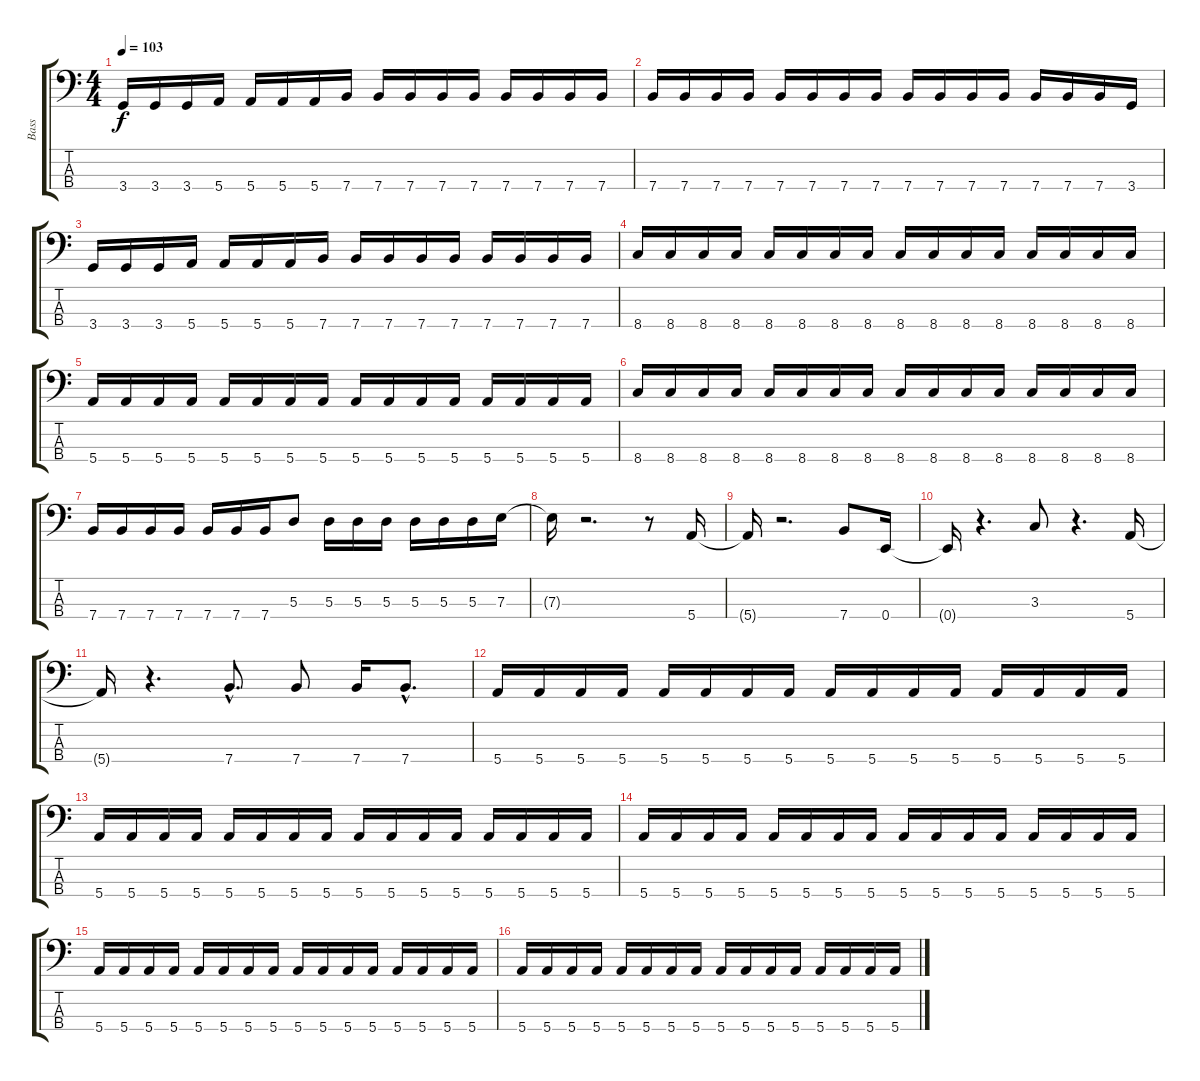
\track ("Bass" "Bass") {instrument electricbassfinger}
\staff {score tabs}
\tuning (G2 D2 A1 E1) {hide}
\ts (4 4)
\tempo 103
\clef f4
\ks c
3.4.16{dy f} 3.4.16 3.4.16 5.4.16 5.4.16 5.4.16 5.4.16 7.4.16 7.4.16 7.4.16 7.4.16 7.4.16 7.4.16 7.4.16 7.4.16 7.4.16 |
7.4.16 7.4.16 7.4.16 7.4.16 7.4.16 7.4.16 7.4.16 7.4.16 7.4.16 7.4.16 7.4.16 7.4.16 7.4.16 7.4.16 7.4.16 3.4.16 |
3.4.16 3.4.16 3.4.16 5.4.16 5.4.16 5.4.16 5.4.16 7.4.16 7.4.16 7.4.16 7.4.16 7.4.16 7.4.16 7.4.16 7.4.16 7.4.16 |
8.4.16 8.4.16 8.4.16 8.4.16 8.4.16 8.4.16 8.4.16 8.4.16 8.4.16 8.4.16 8.4.16 8.4.16 8.4.16 8.4.16 8.4.16 8.4.16 |
5.4.16 5.4.16 5.4.16 5.4.16 5.4.16 5.4.16 5.4.16 5.4.16 5.4.16 5.4.16 5.4.16 5.4.16 5.4.16 5.4.16 5.4.16 5.4.16 |
8.4.16 8.4.16 8.4.16 8.4.16 8.4.16 8.4.16 8.4.16 8.4.16 8.4.16 8.4.16 8.4.16 8.4.16 8.4.16 8.4.16 8.4.16 8.4.16 |
7.4.16 7.4.16 7.4.16 7.4.16 7.4.16 7.4.16 7.4.16 5.3.8 5.3.16 5.3.16 5.3.16 5.3.16 5.3.16 5.3.16 7.3.16 |
7.3{t}.16 r.2{d} r.8 5.4.16 |
5.4{t}.16 r.2{d} 7.4.8 0.4.16 |
0.4{t}.16 r.4{d} 3.3.8 r.4{d} 5.4.16 |
5.4{t}.16 r.4{d} 7.4{hac}.8{d} 7.4.8 7.4.16 7.4{hac}.8{d} |
5.4.16 5.4.16 5.4.16 5.4.16 5.4.16 5.4.16 5.4.16 5.4.16 5.4.16 5.4.16 5.4.16 5.4.16 5.4.16 5.4.16 5.4.16 5.4.16 |
5.4.16 5.4.16 5.4.16 5.4.16 5.4.16 5.4.16 5.4.16 5.4.16 5.4.16 5.4.16 5.4.16 5.4.16 5.4.16 5.4.16 5.4.16 5.4.16 |
5.4.16 5.4.16 5.4.16 5.4.16 5.4.16 5.4.16 5.4.16 5.4.16 5.4.16 5.4.16 5.4.16 5.4.16 5.4.16 5.4.16 5.4.16 5.4.16 |
5.4.16 5.4.16 5.4.16 5.4.16 5.4.16 5.4.16 5.4.16 5.4.16 5.4.16 5.4.16 5.4.16 5.4.16 5.4.16 5.4.16 5.4.16 5.4.16 |
5.4.16 5.4.16 5.4.16 5.4.16 5.4.16 5.4.16 5.4.16 5.4.16 5.4.16 5.4.16 5.4.16 5.4.16 5.4.16 5.4.16 5.4.16 5.4.16
